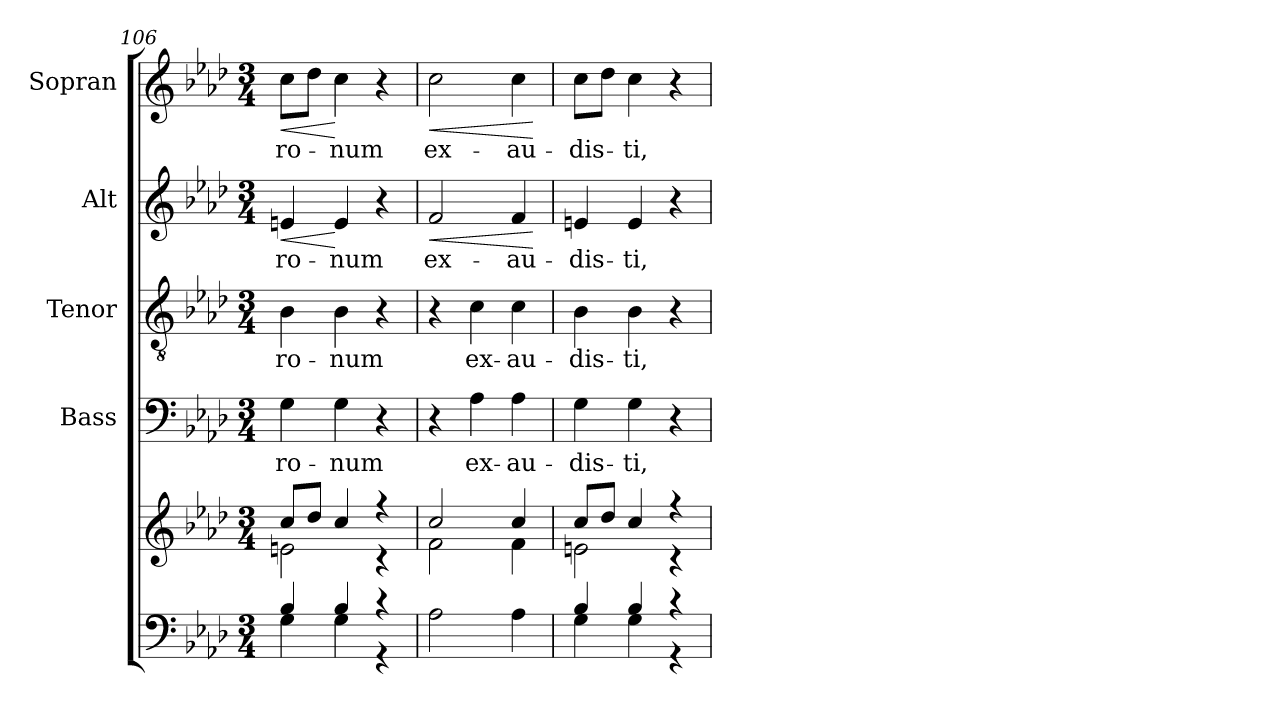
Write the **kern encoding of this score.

**kern	**kern	**kern	**text	**kern	**text	**kern	**text	**dynam	**kern	**text	**dynam
*part5	*part5	*part4	*part4	*part3	*part3	*part2	*part2	*part2	*part1	*part1	*part1
*staff6	*staff5	*staff4	*staff4	*staff3	*staff3	*staff2	*staff2	*staff2	*staff1	*staff1	*staff1
*	*	*I"Bass	*	*I"Tenor	*	*I"Alt	*	*	*I"Sopran	*	*
*	*	*I'B.	*	*I'T.	*	*I'A.	*	*	*I'S.	*	*
*clefF4	*clefG2	*clefF4	*	*clefGv2	*	*clefG2	*	*	*clefG2	*	*
*k[b-e-a-d-]	*k[b-e-a-d-]	*k[b-e-a-d-]	*	*k[b-e-a-d-]	*	*k[b-e-a-d-]	*	*	*k[b-e-a-d-]	*	*
*A-:	*A-:	*A-:	*	*A-:	*	*A-:	*	*	*A-:	*	*
*M3/4	*M3/4	*M3/4	*	*M3/4	*	*M3/4	*	*	*M3/4	*	*
=106	=106	=106	=106	=106	=106	=106	=106	=106	=106	=106	=106
*^	*^	*	*	*	*	*	*	*	*	*	*
!	!	!	!	!	!LO:LY:b	!	!LO:LY:b	!	!LO:LY:b	!LO:HP:b	!	!LO:LY:b	!LO:HP:b
4B-/	4G\	8cc/L	2en\	4G\	-ro-	4B-\	-ro-	4en/	-ro-	<	8cc\L	-ro-	<
.	.	8dd-/J	.	.	.	.	.	.	.	.	8dd-\J	.	.
!	!	!	!	!	!LO:LY:b	!	!LO:LY:b	!	!LO:LY:b	!	!	!LO:LY:b	!
4B-/	4G\	4cc/	.	4G\	-num	4B-\	-num	4e/	-num	[	4cc\	-num	[
4r	4r	4r	4r	4r	.	4r	.	4r	.	.	4r	.	.
=107	=107	=107	=107	=107	=107	=107	=107	=107	=107	=107	=107	=107	=107
!	!	!	!	!	!	!	!	!	!LO:LY:b	!LO:HP:b	!	!LO:LY:b	!LO:HP:b
*v	*v	*	*	*	*	*	*	*	*	*	*	*	*
2A-\	2cc/	2f\	4r	.	4r	.	2f/	ex-	<	2cc\	ex-	<
!	!	!	!	!LO:LY:b	!	!LO:LY:b	!	!	!	!	!	!
.	.	.	4A-\	ex-	4c\	ex-	.	.	.	.	.	.
!	!	!	!	!LO:LY:b	!	!LO:LY:b	!	!LO:LY:b	!	!	!LO:LY:b	!
4A-\	4cc/	4f\	4A-\	-au-	4c\	-au-	4f/	-au-	.	4cc\	-au-	.
*	*v	*v	*	*	*	*	*	*	*	*	*	*
.	.	.	.	.	.	.	.	[	.	.	[
=108	=108	=108	=108	=108	=108	=108	=108	=108	=108	=108	=108
*^	*^	*	*	*	*	*	*	*	*	*	*
!	!	!	!	!	!LO:LY:b	!	!LO:LY:b	!	!LO:LY:b	!	!	!LO:LY:b	!
4B-/	4G\	8cc/L	2en\	4G\	-dis-	4B-\	-dis-	4en/	-dis-	.	8cc\L	-dis-	.
.	.	8dd-/J	.	.	.	.	.	.	.	.	8dd-\J	.	.
!	!	!	!	!	!LO:LY:b	!	!LO:LY:b	!	!LO:LY:b	!	!	!LO:LY:b	!
4B-/	4G\	4cc/	.	4G\	-ti,	4B-\	-ti,	4e/	-ti,	.	4cc\	-ti,	.
4r	4r	4r	4r	4r	.	4r	.	4r	.	.	4r	.	.
*v	*v	*	*	*	*	*	*	*	*	*	*	*	*
*	*v	*v	*	*	*	*	*	*	*	*	*	*
=	=	=	=	=	=	=	=	=	=	=	=
*-	*-	*-	*-	*-	*-	*-	*-	*-	*-	*-	*-
